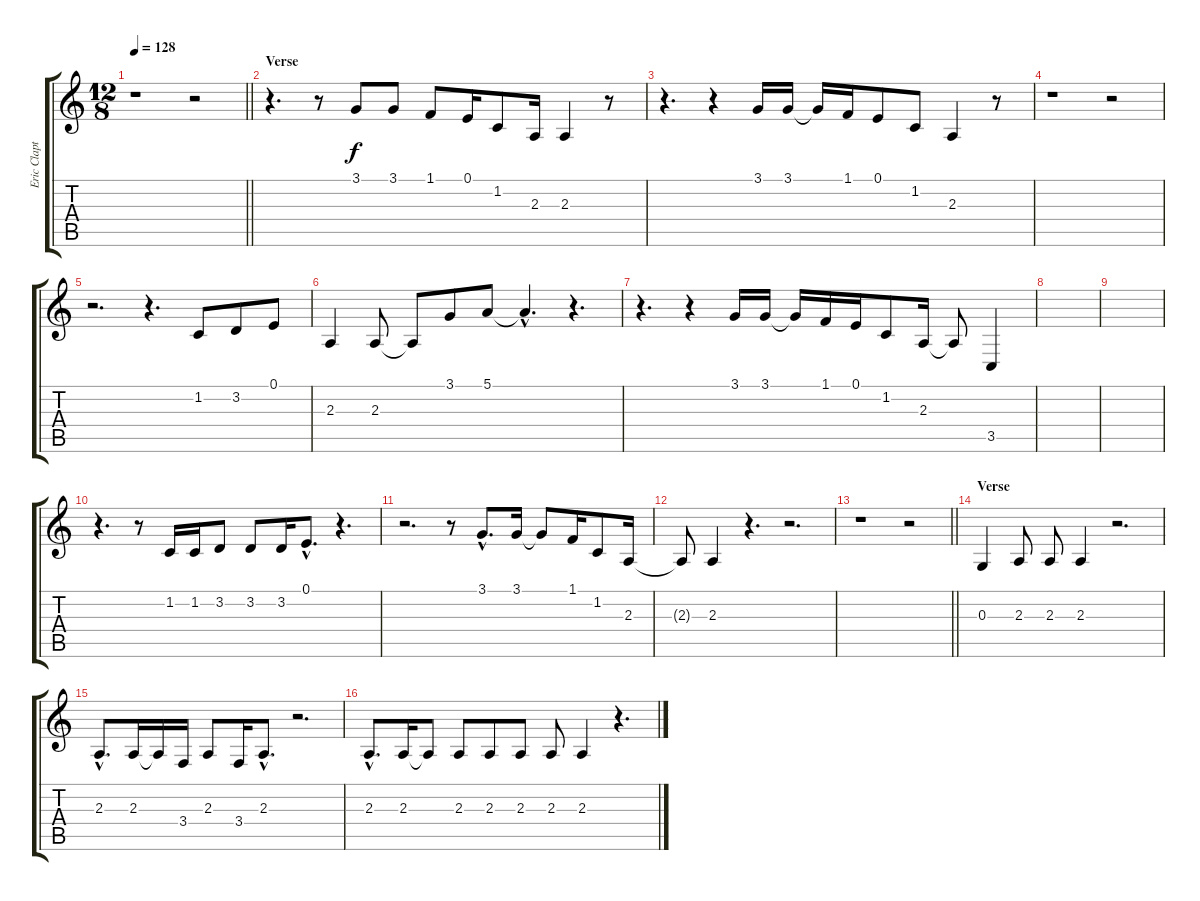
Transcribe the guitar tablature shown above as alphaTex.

\track ("Eric Clapton Voice" "Eric Clapt") {instrument harmonica}
\staff {score tabs}
\tuning (E4 B3 G3 D3 A2 E2) {hide}
\ts (12 8)
\tempo 128
\clef g2
\barLineRight lightlight
\ks c
r.1{dy f} r.2 |
\section ("" "Verse")
r.4{d} r.8 3.1.8 3.1.8 1.1.8 0.1.16 1.2.8 2.3.16 2.3.4 r.8 |
r.4{d} r.4 3.1.16 3.1.16 3.1{t}.16 1.1.16 0.1.8 1.2.8 2.3.4 r.8 |
r.1 r.2 |
r.2{d} r.4{d} 1.2.8 3.2.8 0.1.8 |
2.3.4 2.3.8 2.3{t}.8 3.1.8 5.1.8 5.1{hac t}.4{d} r.4{d} |
r.4{d} r.4 3.1.16 3.1.16 3.1{t}.16 1.1.16 0.1.16 1.2.8 2.3.16 2.3{t}.8 3.5.4 |
|
|
r.4{d} r.8 1.2.16 1.2.16 3.2.8 3.2.8 3.2.16 0.1{hac}.8{d} r.4{d} |
r.2{d} r.8 3.1{hac}.8{d} 3.1.16 3.1{t}.8 1.1.16 1.2.8 2.3.16 |
2.3{t}.8 2.3.4 r.4{d} r.2{d} |
\barLineRight lightlight
r.1 r.2 |
\section ("" "Verse")
0.3.4 2.3.8 2.3.8 2.3.4 r.2{d} |
2.3{hac}.8{d} 2.3.16 2.3{t}.16 3.4.16 2.3.8 3.4.16 2.3{hac}.8{d} r.2{d} |
2.3{hac}.8{d} 2.3.16 2.3{t}.8 2.3.8 2.3.8 2.3.8 2.3.8 2.3.4 r.4{d}
